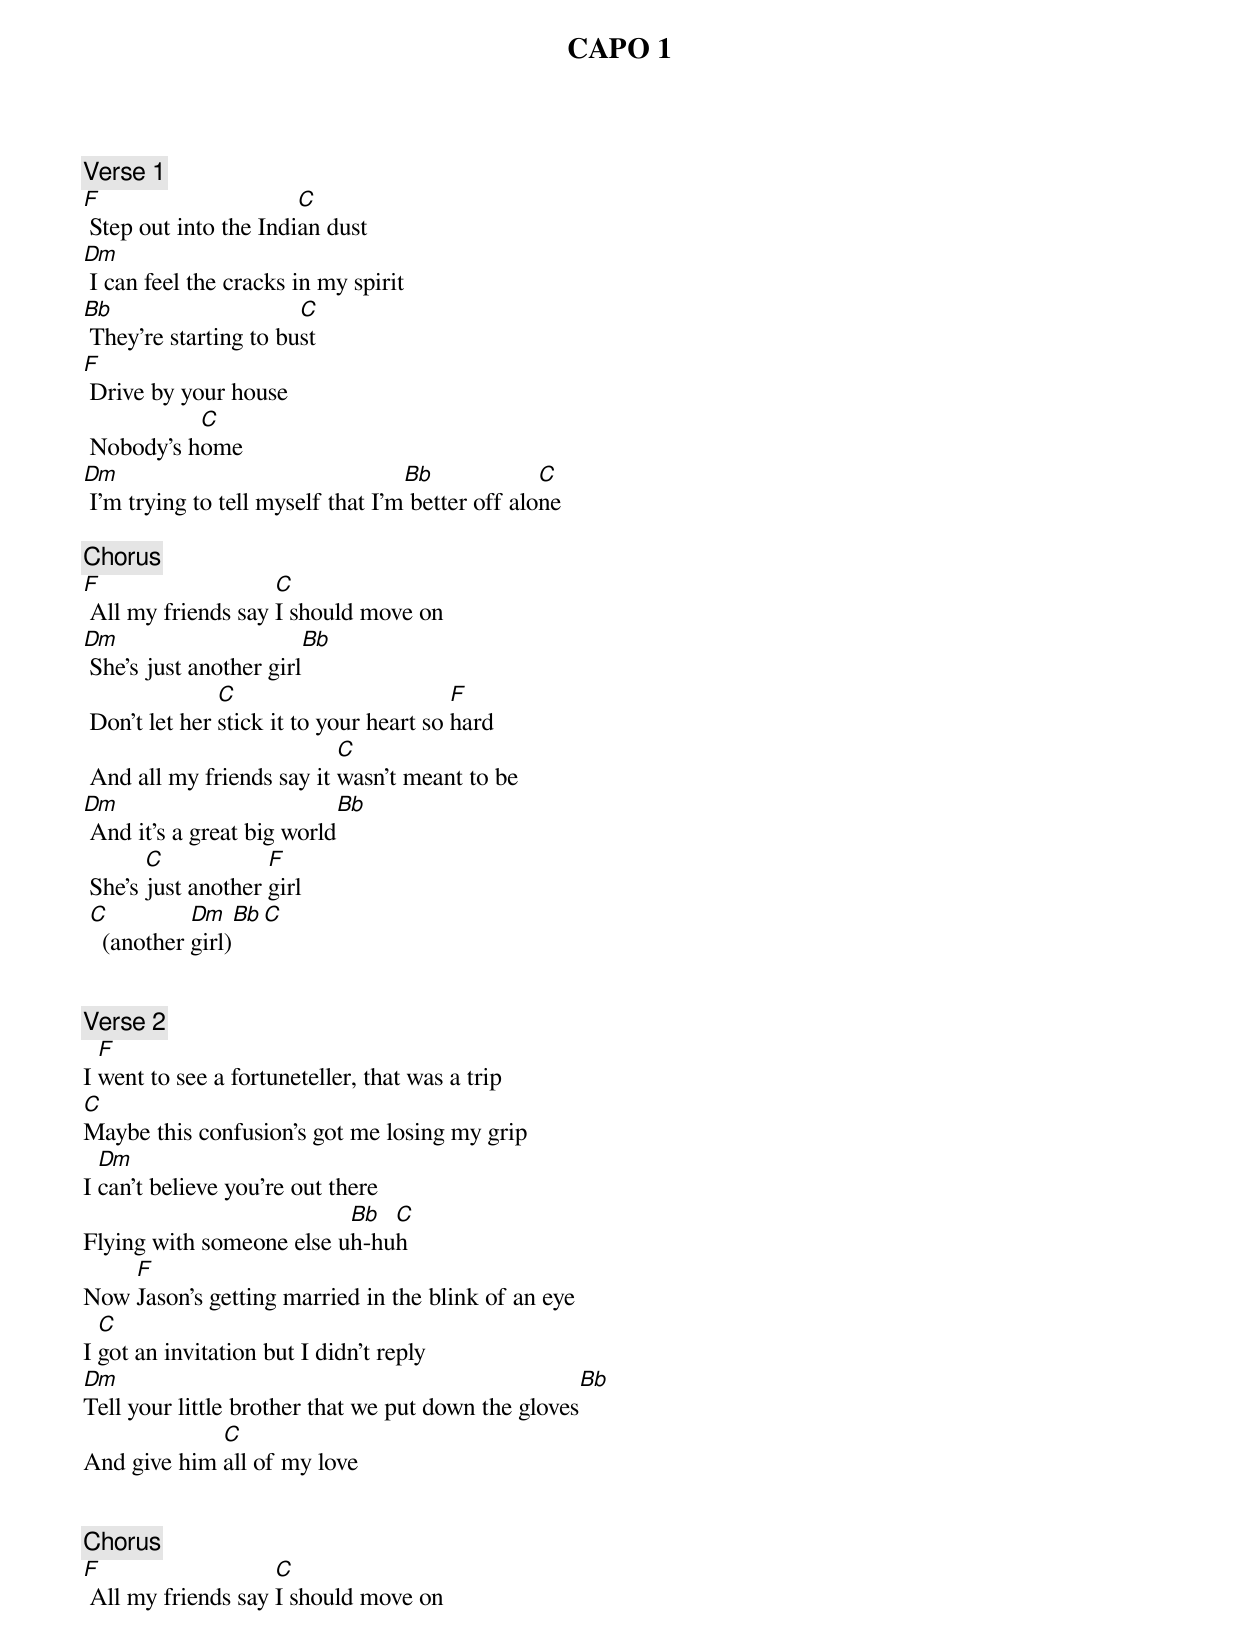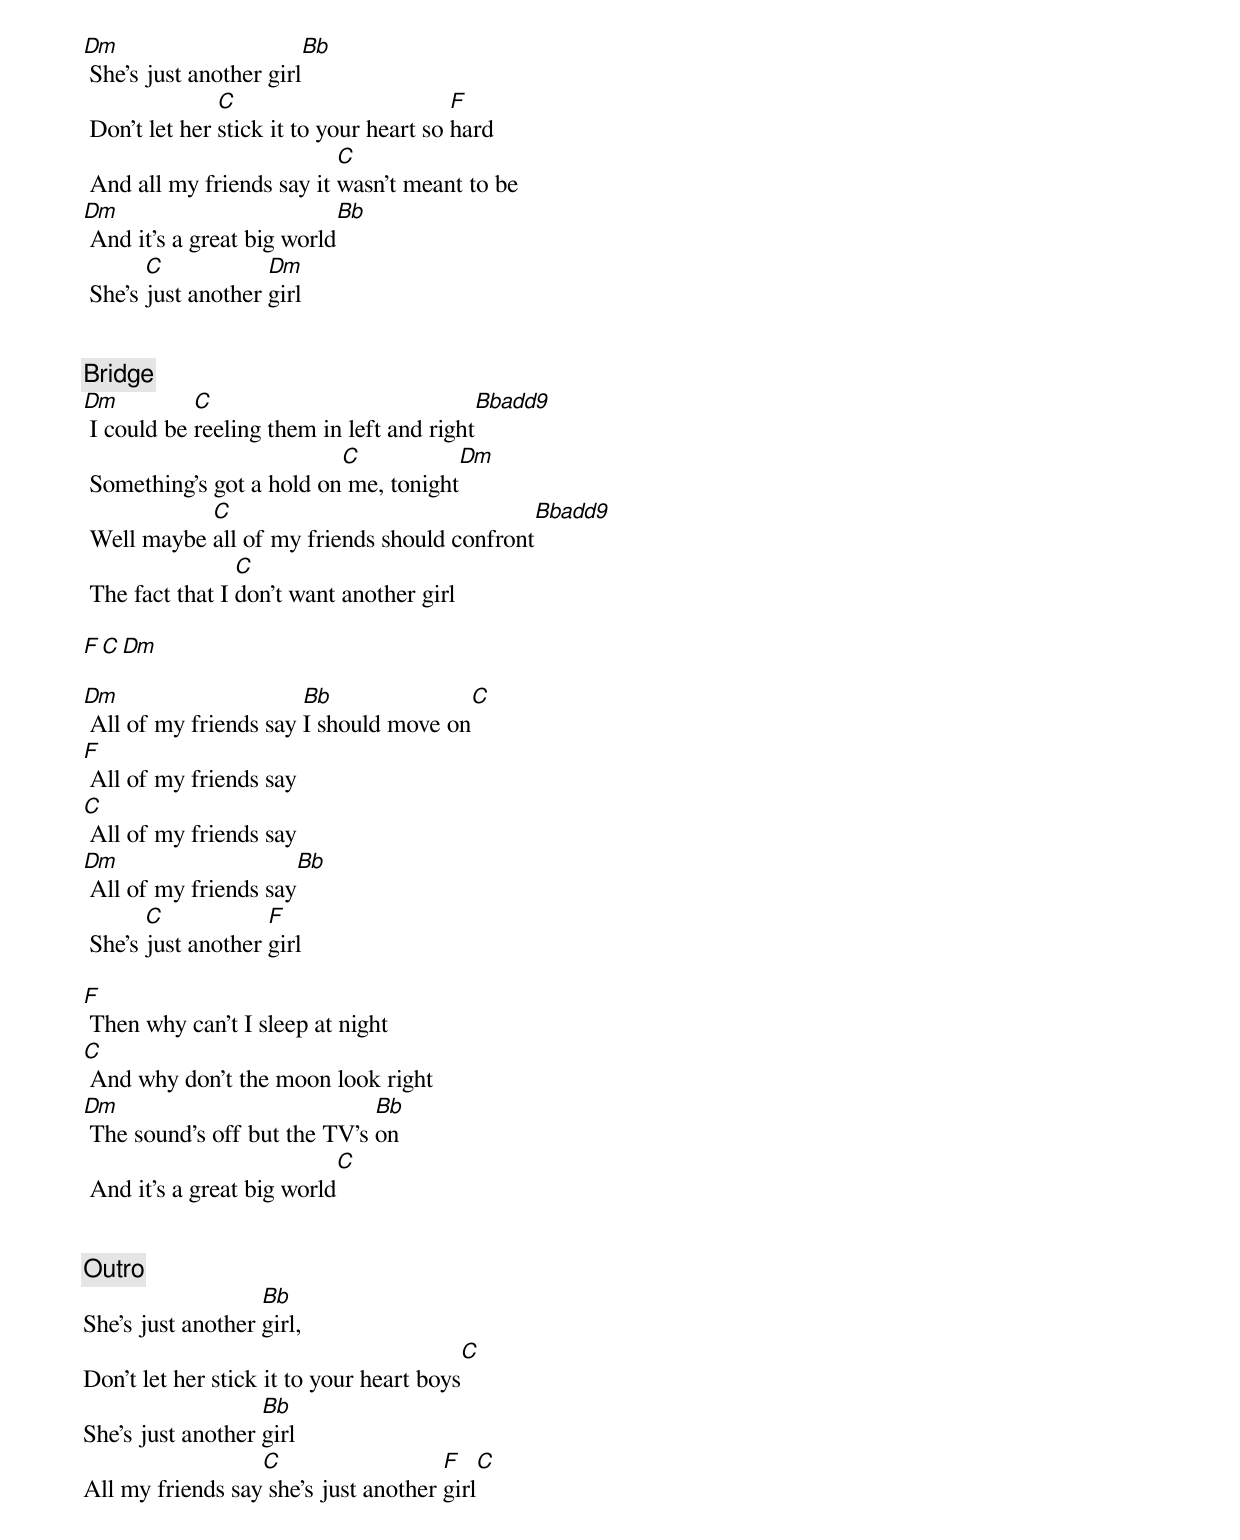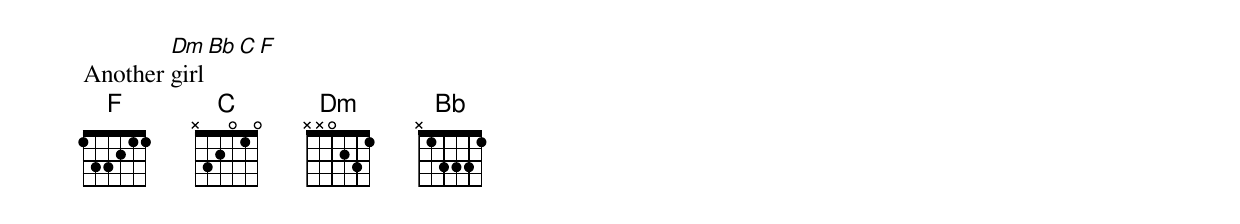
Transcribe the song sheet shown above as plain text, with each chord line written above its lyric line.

CAPO 1
[Verse 1]
F                      C
 Step out into the Indian dust
Dm
 I can feel the cracks in my spirit
Bb                     C
 They're starting to bust
F
 Drive by your house
           C
 Nobody's home
Dm                                 Bb             C
 I'm trying to tell myself that I'm better off alone

[Chorus]
F                   C
 All my friends say I should move on
Dm                       Bb
 She's just another girl
               C                         F
 Don't let her stick it to your heart so hard
                           C
 And all my friends say it wasn't meant to be
Dm                          Bb
 And it's a great big world
       C            F
 She's just another girl
 C          Dm    Bb  C
   (another girl)


[Verse 2]
  F
I went to see a fortuneteller, that was a trip
C
Maybe this confusion's got me losing my grip
  Dm
I can't believe you're out there
                          Bb  C
Flying with someone else uh-huh
    F
Now Jason's getting married in the blink of an eye
  C
I got an invitation but I didn't reply
Dm                                                  Bb
Tell your little brother that we put down the gloves
             C
And give him all of my love


[Chorus]
F                   C
 All my friends say I should move on
Dm                       Bb
 She's just another girl
               C                         F
 Don't let her stick it to your heart so hard
                           C
 And all my friends say it wasn't meant to be
Dm                          Bb
 And it's a great big world
       C            Dm
 She's just another girl


[Bridge]
Dm          C                              Bbadd9
 I could be reeling them in left and right
                          C            Dm
 Something's got a hold on me, tonight
            C                                 Bbadd9
 Well maybe all of my friends should confront
                 C
 The fact that I don't want another girl

F C Dm

Dm                     Bb               C
 All of my friends say I should move on
F
 All of my friends say
C
 All of my friends say
Dm                     Bb
 All of my friends say
       C            F
 She's just another girl

F
 Then why can't I sleep at night
C
 And why don't the moon look right
Dm                            Bb
 The sound's off but the TV's on
                            C
 And it's a great big world


[Outro]
                   Bb
She's just another girl,
                                         C
Don't let her stick it to your heart boys
                   Bb
She's just another girl
                  C                   F     C
All my friends say she's just another girl
        Dm   Bb C F
Another girl
